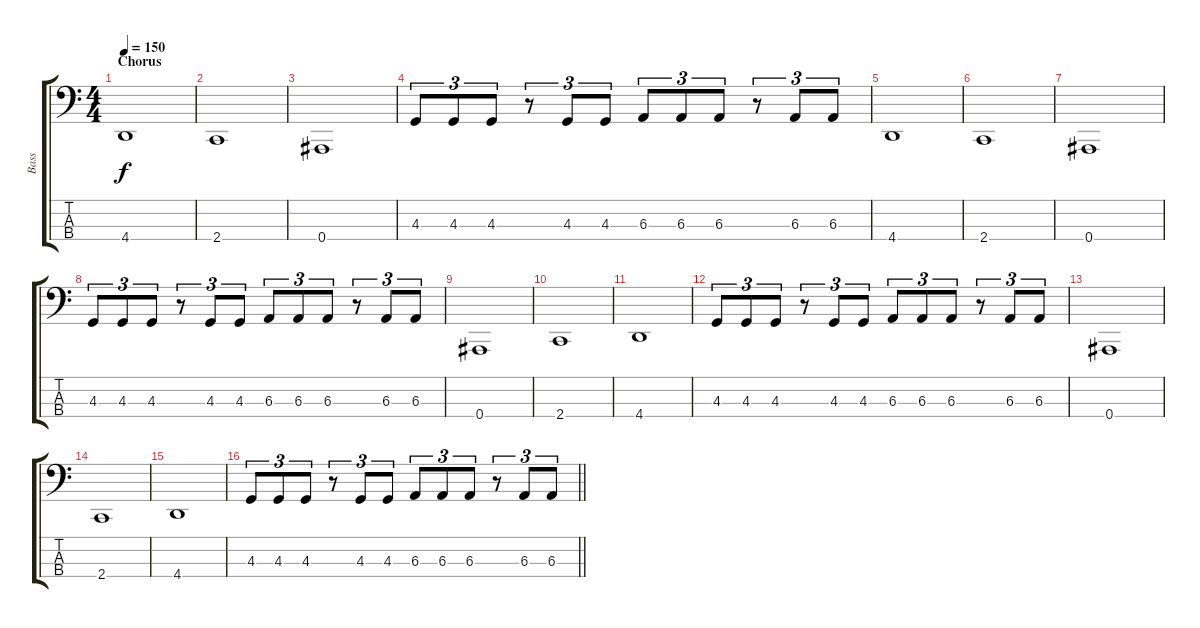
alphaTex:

\track ("Bass" "Bass") {instrument electricbassfinger}
\staff {score tabs}
\tuning (Db2 Ab1 Eb1 Bb0) {hide}
\ts (4 4)
\section ("" "Chorus")
\tempo 150
\clef f4
\ks c
4.4.1{dy f} |
2.4.1 |
0.4.1 |
4.3.8{tu (3 2)} 4.3.8{tu (3 2)} 4.3.8{tu (3 2)} r.8{tu (3 2)} 4.3.8{tu (3 2)} 4.3.8{tu (3 2)} 6.3.8{tu (3 2)} 6.3.8{tu (3 2)} 6.3.8{tu (3 2)} r.8{tu (3 2)} 6.3.8{tu (3 2)} 6.3.8{tu (3 2)} |
4.4.1 |
2.4.1 |
0.4.1 |
4.3.8{tu (3 2)} 4.3.8{tu (3 2)} 4.3.8{tu (3 2)} r.8{tu (3 2)} 4.3.8{tu (3 2)} 4.3.8{tu (3 2)} 6.3.8{tu (3 2)} 6.3.8{tu (3 2)} 6.3.8{tu (3 2)} r.8{tu (3 2)} 6.3.8{tu (3 2)} 6.3.8{tu (3 2)} |
0.4.1 |
2.4.1 |
4.4.1 |
4.3.8{tu (3 2)} 4.3.8{tu (3 2)} 4.3.8{tu (3 2)} r.8{tu (3 2)} 4.3.8{tu (3 2)} 4.3.8{tu (3 2)} 6.3.8{tu (3 2)} 6.3.8{tu (3 2)} 6.3.8{tu (3 2)} r.8{tu (3 2)} 6.3.8{tu (3 2)} 6.3.8{tu (3 2)} |
0.4.1 |
2.4.1 |
4.4.1 |
\barLineRight lightlight
4.3.8{tu (3 2)} 4.3.8{tu (3 2)} 4.3.8{tu (3 2)} r.8{tu (3 2)} 4.3.8{tu (3 2)} 4.3.8{tu (3 2)} 6.3.8{tu (3 2)} 6.3.8{tu (3 2)} 6.3.8{tu (3 2)} r.8{tu (3 2)} 6.3.8{tu (3 2)} 6.3.8{tu (3 2)}
